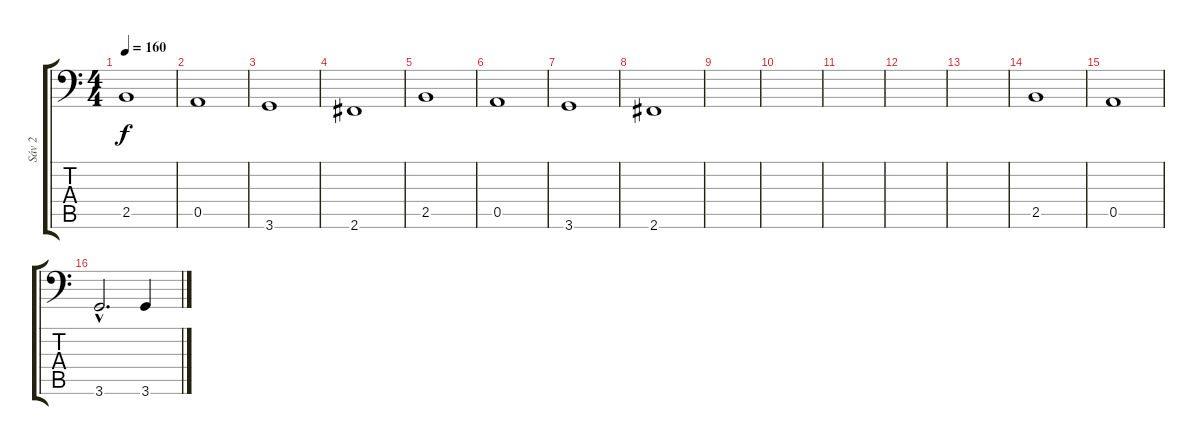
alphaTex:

\track ("Sáv 2" "Sáv 2") {instrument fretlessbass}
\staff {score tabs}
\tuning (E3 B2 G2 D2 A1 E1) {hide}
\ts (4 4)
\tempo 160
\clef f4
\ks c
2.5.1{dy f} |
0.5.1 |
3.6.1 |
2.6.1 |
2.5.1 |
0.5.1 |
3.6.1 |
2.6.1 |
|
|
|
|
|
2.5.1 |
0.5.1 |
3.6{hac}.2{d} 3.6.4
